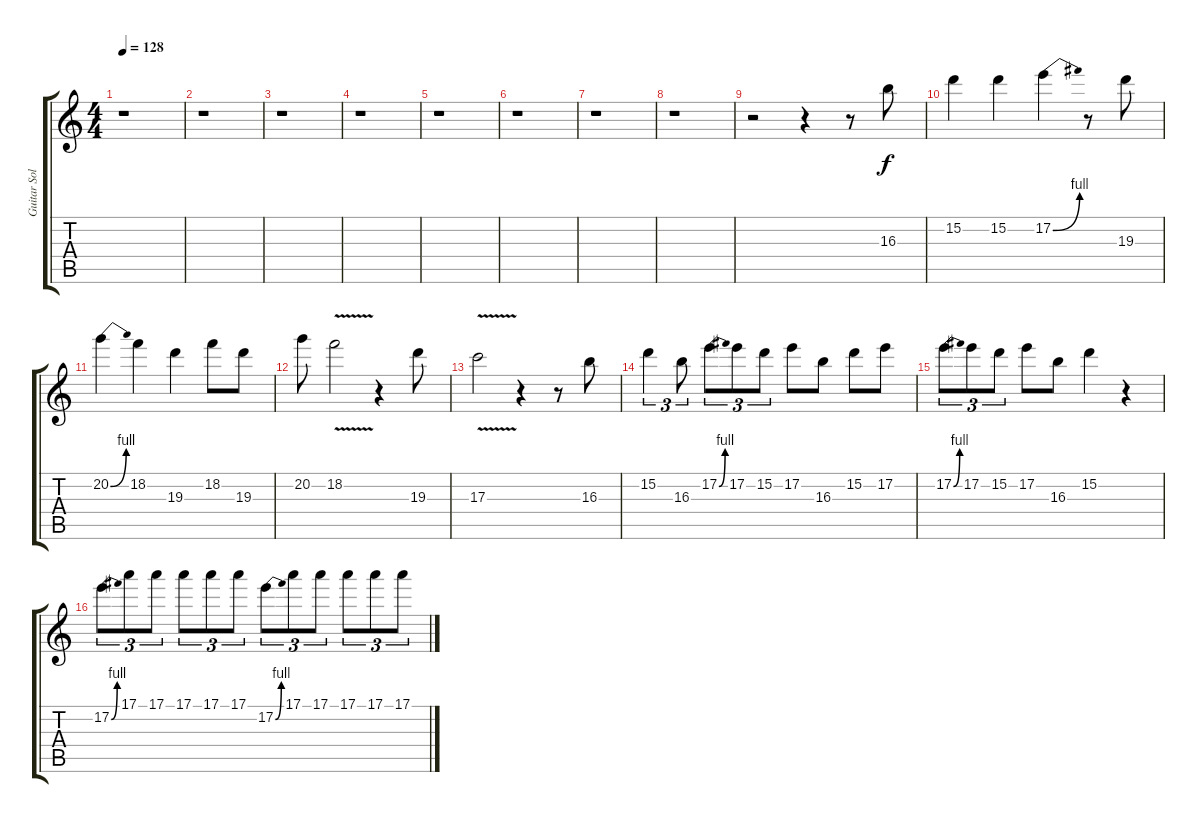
\track ("Guitar Solo" "Guitar Sol") {instrument distortionguitar}
\staff {score tabs}
\tuning (E4 B3 G3 D3 A2 E2) {hide}
\ts (4 4)
\tempo 128
\clef g2
\ks c
r.1{dy f} |
r.1 |
r.1 |
r.1 |
r.1 |
r.1 |
r.1 |
r.1 |
r.2 r.4 r.8 16.3.8 |
15.2.4 15.2.4 17.2{be (bend 0 0 60 4)}.4 r.8 19.3.8 |
20.2{be (bend 0 0 60 4)}.4 18.2.4 19.3.4 18.2.8 19.3.8 |
20.2.8 18.2{v}.2 r.4 19.3.8 |
17.3{v}.2 r.4 r.8 16.3.8 |
15.2.4{tu (3 2)} 16.3.8{tu (3 2)} 17.2{be (bend 0 0 60 4)}.8{tu (3 2)} 17.2.8{tu (3 2)} 15.2.8{tu (3 2)} 17.2.8 16.3.8 15.2.8 17.2.8 |
17.2{be (bend 0 0 60 4)}.8{tu (3 2)} 17.2.8{tu (3 2)} 15.2.8{tu (3 2)} 17.2.8 16.3.8 15.2.4 r.4 |
17.2{be (bend 0 0 60 4)}.8{tu (3 2)} 17.1.8{tu (3 2)} 17.1.8{tu (3 2)} 17.1.8{tu (3 2)} 17.1.8{tu (3 2)} 17.1.8{tu (3 2)} 17.2{be (bend 0 0 60 4)}.8{tu (3 2)} 17.1.8{tu (3 2)} 17.1.8{tu (3 2)} 17.1.8{tu (3 2)} 17.1.8{tu (3 2)} 17.1.8{tu (3 2)}
